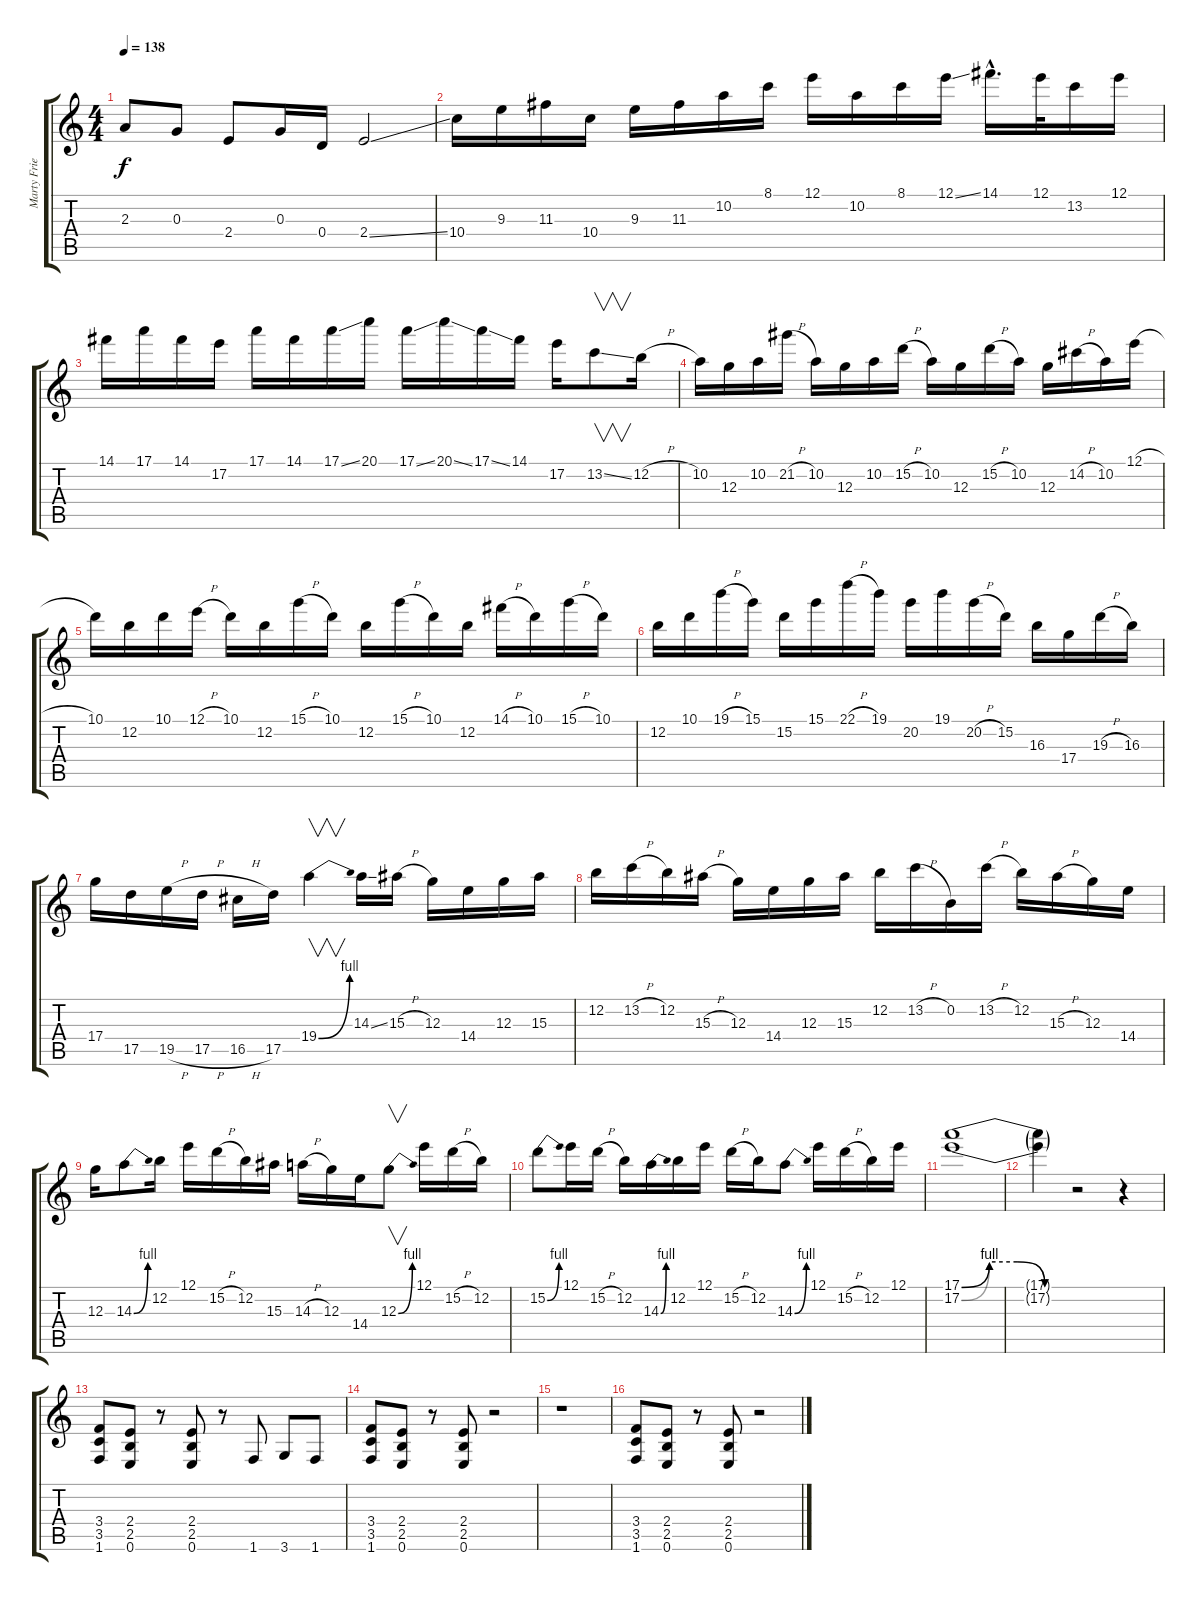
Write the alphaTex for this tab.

\track ("Marty Friedman      " "Marty Frie") {instrument overdrivenguitar}
\staff {score tabs}
\tuning (E4 B3 G3 D3 A2 E2) {hide}
\ts (4 4)
\tempo 138
\clef g2
\ks c
2.3{t}.8{dy f} 0.3.8 2.4.8 0.3.16 0.4.16 2.4{ss}.2 |
10.4.16 9.3.16 11.3.16 10.4.16 9.3.16 11.3.16 10.2.16 8.1.16 12.1.16 10.2.16 8.1.16 12.1{ss}.16 14.1{hac}.16{d} 12.1.32 13.2.16 12.1.16 |
14.1.16 17.1.16 14.1.16 17.2.16 17.1.16 14.1.16 17.1{ss}.16 20.1.16 17.1{ss}.16 20.1{ss}.16 17.1{ss}.16 14.1.16 17.2.16 13.2{ss}.8{v} 12.2{h}.16 |
10.2.16 12.3.16 10.2.16 21.2{h}.16 10.2.16 12.3.16 10.2.16 15.2{h}.16 10.2.16 12.3.16 15.2{h}.16 10.2.16 12.3.16 14.2{h}.16 10.2.16 12.1{h}.16 |
10.1.16 12.2.16 10.1.16 12.1{h}.16 10.1.16 12.2.16 15.1{h}.16 10.1.16 12.2.16 15.1{h}.16 10.1.16 12.2.16 14.1{h}.16 10.1.16 15.1{h}.16 10.1.16 |
12.2.16 10.1.16 19.1{h}.16 15.1.16 15.2.16 15.1.16 22.1{h}.16 19.1.16 20.2.16 19.1.16 20.2{h}.16 15.2.16 16.3.16 17.4.16 19.3{h}.16 16.3.16 |
17.4.16 17.5.16 19.5{h}.16 17.5{h}.16 16.5{h}.16 17.5.16 19.4{be (bend 0 0 60 4)}.4{v} 14.3{ss}.16 15.3{h}.16 12.3.16 14.4.16 12.3.16 15.3.16 |
12.2.16 13.2{h}.16 12.2.16 15.3{h}.16 12.3.16 14.4.16 12.3.16 15.3.16 12.2.16 13.2{h}.16 0.2.16 13.2{h}.16 12.2.16 15.3{h}.16 12.3.16 14.4.16 |
12.3.16 14.3{be (bend 0 0 60 4)}.8 12.2.16 12.1.16 15.2{h}.16 12.2.16 15.3.16 14.3{h}.16 12.3.16 14.4.16 12.3{be (bend 0 0 60 4)}.8{v} 12.1.16 15.2{h}.16 12.2.16 |
15.2{be (bend 0 0 60 4)}.8 12.1.16 15.2{h}.16 12.2.16 14.3{be (bend 0 0 60 4)}.16 12.2.16 12.1.16 15.2{h}.16 12.2.16 14.3{be (bend 0 0 60 4)}.8 12.1.16 15.2{h}.16 12.2.16 12.1.16 |
(17.1{be (custom 0 0 15 4 30 4 45 0 60 0)} 17.2{be (custom 0 0 15 4 30 4 45 0 60 0)}).1 |
(17.1{t} 17.2{t}).4 r.2 r.4 |
(3.4 3.5 1.6).8 (2.4 2.5 0.6).8 r.8 (2.4 2.5 0.6).8 r.8 1.6.8 3.6.8 1.6.8 |
(3.4 3.5 1.6).8 (2.4 2.5 0.6).8 r.8 (2.4 2.5 0.6).8 r.2 |
r.1 |
(3.4 3.5 1.6).8 (2.4 2.5 0.6).8 r.8 (2.4 2.5 0.6).8 r.2
